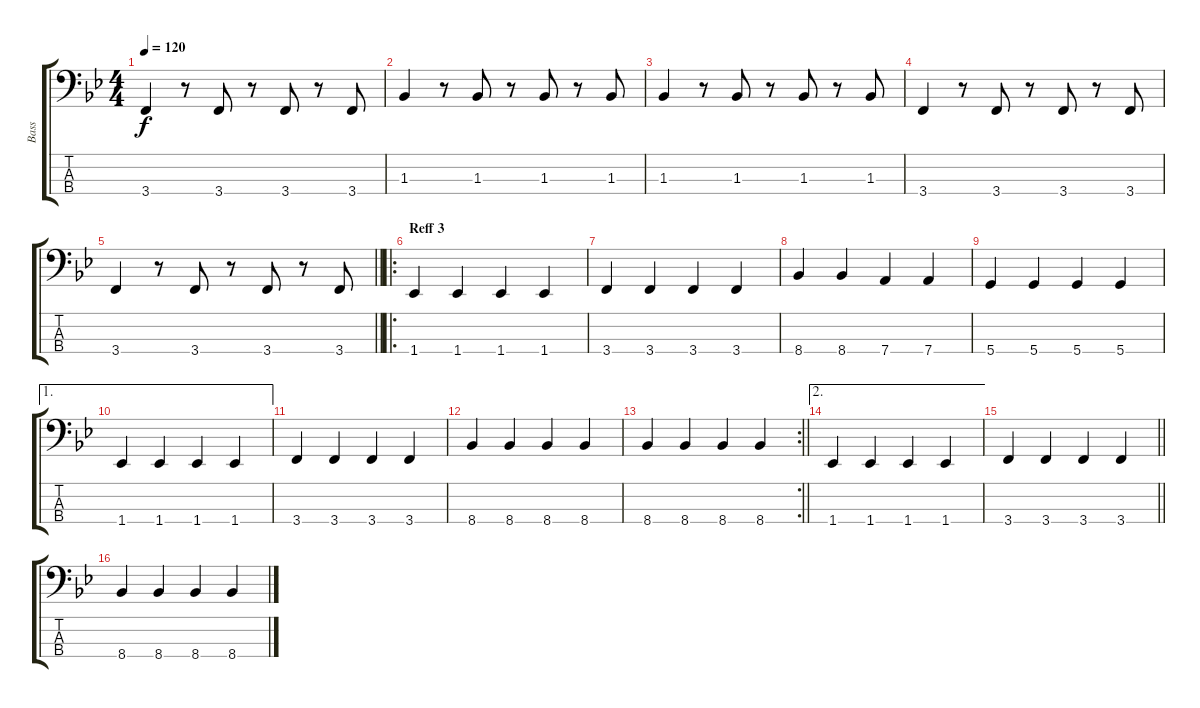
\track ("Bass" "Bass") {instrument electricbassfinger}
\staff {score tabs}
\tuning (G2 D2 A1 D1) {hide}
\ts (4 4)
\tempo 120
\clef f4
\ks bb
3.4.4{dy f} r.8 3.4.8 r.8 3.4.8 r.8 3.4.8 |
1.3.4 r.8 1.3.8 r.8 1.3.8 r.8 1.3.8 |
1.3.4 r.8 1.3.8 r.8 1.3.8 r.8 1.3.8 |
3.4.4 r.8 3.4.8 r.8 3.4.8 r.8 3.4.8 |
\barLineRight lightlight
3.4.4 r.8 3.4.8 r.8 3.4.8 r.8 3.4.8 |
\ro
\section ("" "Reff 3")
1.4.4 1.4.4 1.4.4 1.4.4 |
3.4.4 3.4.4 3.4.4 3.4.4 |
8.4.4 8.4.4 7.4.4 7.4.4 |
5.4.4 5.4.4 5.4.4 5.4.4 |
\ae 1
1.4.4 1.4.4 1.4.4 1.4.4 |
3.4.4 3.4.4 3.4.4 3.4.4 |
8.4.4 8.4.4 8.4.4 8.4.4 |
\rc 2
\barLineRight lightlight
8.4.4 8.4.4 8.4.4 8.4.4 |
\ae 2
1.4.4 1.4.4 1.4.4 1.4.4 |
\barLineRight lightlight
3.4.4 3.4.4 3.4.4 3.4.4 |
8.4.4 8.4.4 8.4.4 8.4.4
